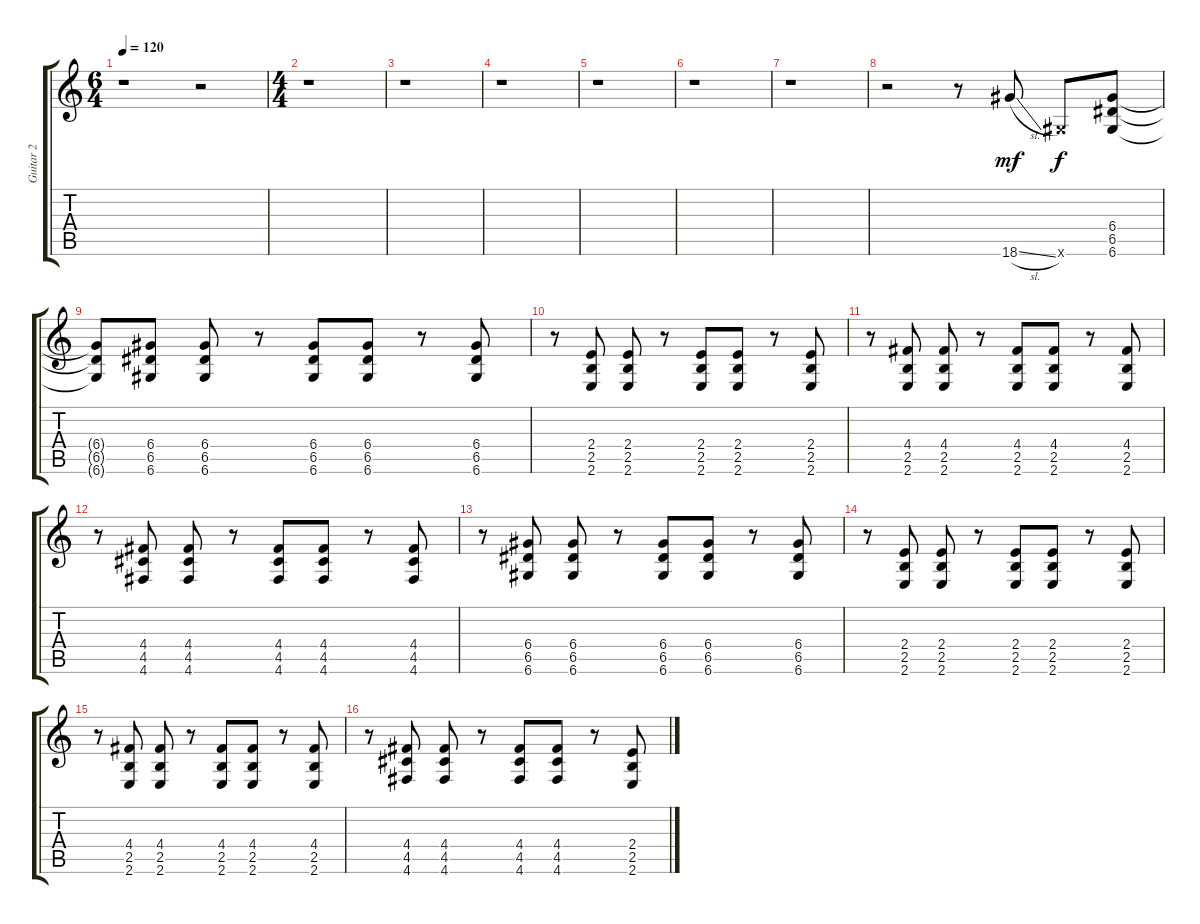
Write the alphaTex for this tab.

\track ("Guitar 2" "Guitar 2") {instrument overdrivenguitar}
\staff {score tabs}
\tuning (E4 B3 G3 D3 A2 D2) {hide}
\ts (6 4)
\tempo 120
\clef g2
\ks c
r.1{dy mf instrument overdrivenguitar} r.2 |
\ts (4 4)
r.1 |
r.1 |
r.1 |
r.1 |
r.1 |
r.1 |
r.2 r.8 18.6{sl}.8 6.6{x}.8{dy f} (6.4 6.5 6.6).8 |
(6.4{t} 6.5{t} 6.6{t}).8 (6.4 6.5 6.6).8 (6.4 6.5 6.6).8 r.8 (6.4 6.5 6.6).8 (6.4 6.5 6.6).8 r.8 (6.4 6.5 6.6).8 |
r.8 (2.4 2.5 2.6).8 (2.4 2.5 2.6).8 r.8 (2.4 2.5 2.6).8 (2.4 2.5 2.6).8 r.8 (2.4 2.5 2.6).8 |
r.8 (4.4 2.5 2.6).8 (4.4 2.5 2.6).8 r.8 (4.4 2.5 2.6).8 (4.4 2.5 2.6).8 r.8 (4.4 2.5 2.6).8 |
r.8 (4.4 4.5 4.6).8 (4.4 4.5 4.6).8 r.8 (4.4 4.5 4.6).8 (4.4 4.5 4.6).8 r.8 (4.4 4.5 4.6).8 |
r.8 (6.4 6.5 6.6).8 (6.4 6.5 6.6).8 r.8 (6.4 6.5 6.6).8 (6.4 6.5 6.6).8 r.8 (6.4 6.5 6.6).8 |
r.8 (2.4 2.5 2.6).8 (2.4 2.5 2.6).8 r.8 (2.4 2.5 2.6).8 (2.4 2.5 2.6).8 r.8 (2.4 2.5 2.6).8 |
r.8 (4.4 2.5 2.6).8 (4.4 2.5 2.6).8 r.8 (4.4 2.5 2.6).8 (4.4 2.5 2.6).8 r.8 (4.4 2.5 2.6).8 |
r.8 (4.4 4.5 4.6).8 (4.4 4.5 4.6).8 r.8 (4.4 4.5 4.6).8 (4.4 4.5 4.6).8 r.8 (2.4 2.5 2.6).8
